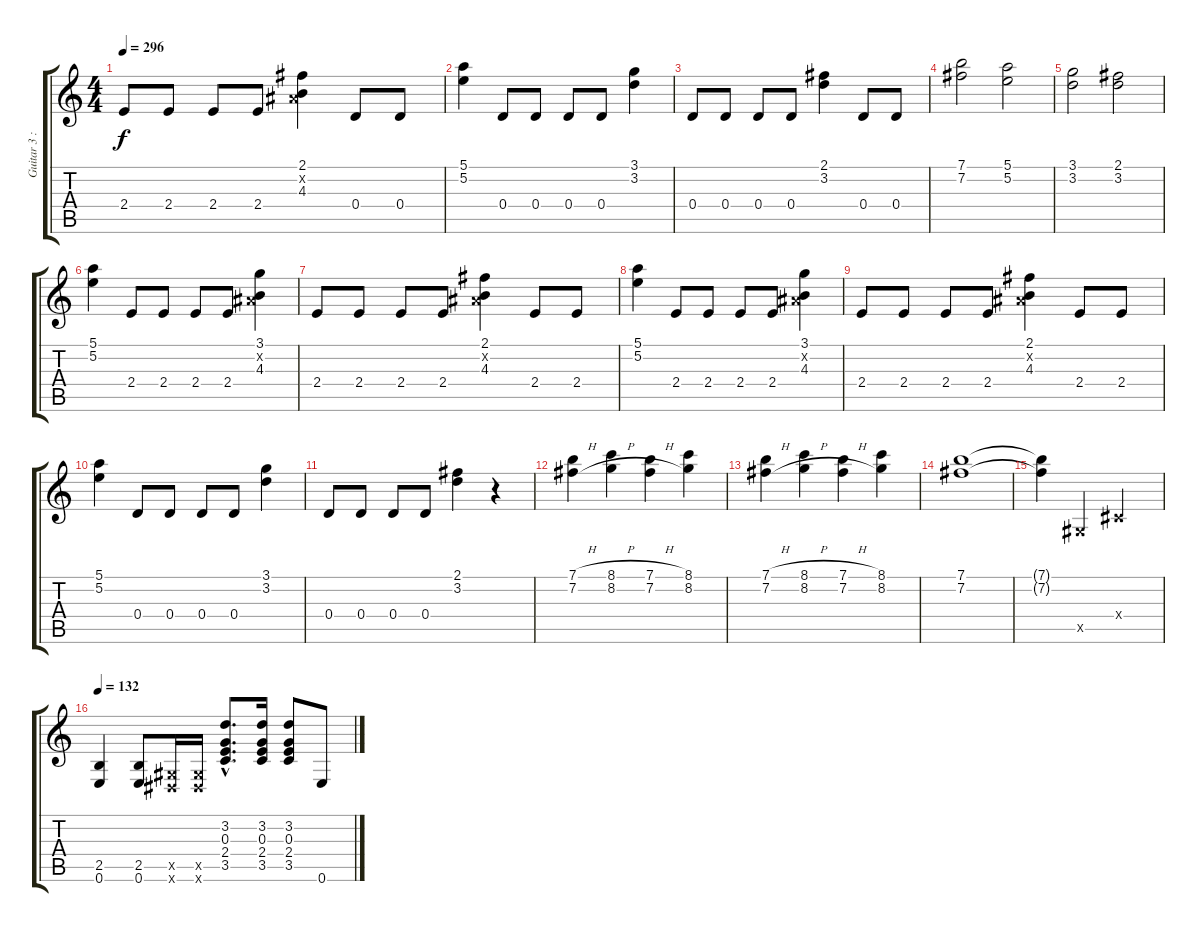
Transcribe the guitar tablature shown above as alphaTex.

\track ("Guitar 3 : Rafael" "Guitar 3 :") {instrument overdrivenguitar}
\staff {score tabs}
\tuning (E4 B3 G3 D3 A2 E2) {hide}
\ts (4 4)
\tempo 296
\clef g2
\ks c
2.4.8{dy f} 2.4.8 2.4.8 2.4.8 (2.1 -1.2{x} 4.3).4 0.4.8 0.4.8 |
(5.1 5.2).4 0.4.8 0.4.8 0.4.8 0.4.8 (3.1 3.2).4 |
0.4.8 0.4.8 0.4.8 0.4.8 (2.1 3.2).4 0.4.8 0.4.8 |
(7.1 7.2).2 (5.1 5.2).2 |
(3.1 3.2).2 (2.1 3.2).2 |
(5.1 5.2).4 2.4.8 2.4.8 2.4.8 2.4.8 (3.1 -1.2{x} 4.3).4 |
2.4.8 2.4.8 2.4.8 2.4.8 (2.1 -1.2{x} 4.3).4 2.4.8 2.4.8 |
(5.1 5.2).4 2.4.8 2.4.8 2.4.8 2.4.8 (3.1 -1.2{x} 4.3).4 |
2.4.8 2.4.8 2.4.8 2.4.8 (2.1 -1.2{x} 4.3).4 2.4.8 2.4.8 |
(5.1 5.2).4 0.4.8 0.4.8 0.4.8 0.4.8 (3.1 3.2).4 |
0.4.8 0.4.8 0.4.8 0.4.8 (2.1 3.2).4 r.4 |
(7.1{h} 7.2{h}).4 (8.1{h} 8.2{h}).4 (7.1{h} 7.2{h}).4 (8.1 8.2).4 |
(7.1{h} 7.2{h}).4 (8.1{h} 8.2{h}).4 (7.1{h} 7.2{h}).4 (8.1 8.2).4 |
(7.1 7.2).1 |
(7.1{t} 7.2{t}).4 -1.5{x}.4 -1.4{x}.2 |
\tempo 132
(2.5 0.6).4 (2.5 0.6).8 (-1.5{x} -1.6{x}).16 (-1.5{x} -1.6{x}).16 (3.2{hac} 0.3{hac} 2.4{hac} 3.5{hac}).8{d} (3.2 0.3 2.4 3.5).16 (3.2 0.3 2.4 3.5).8 0.6.8
